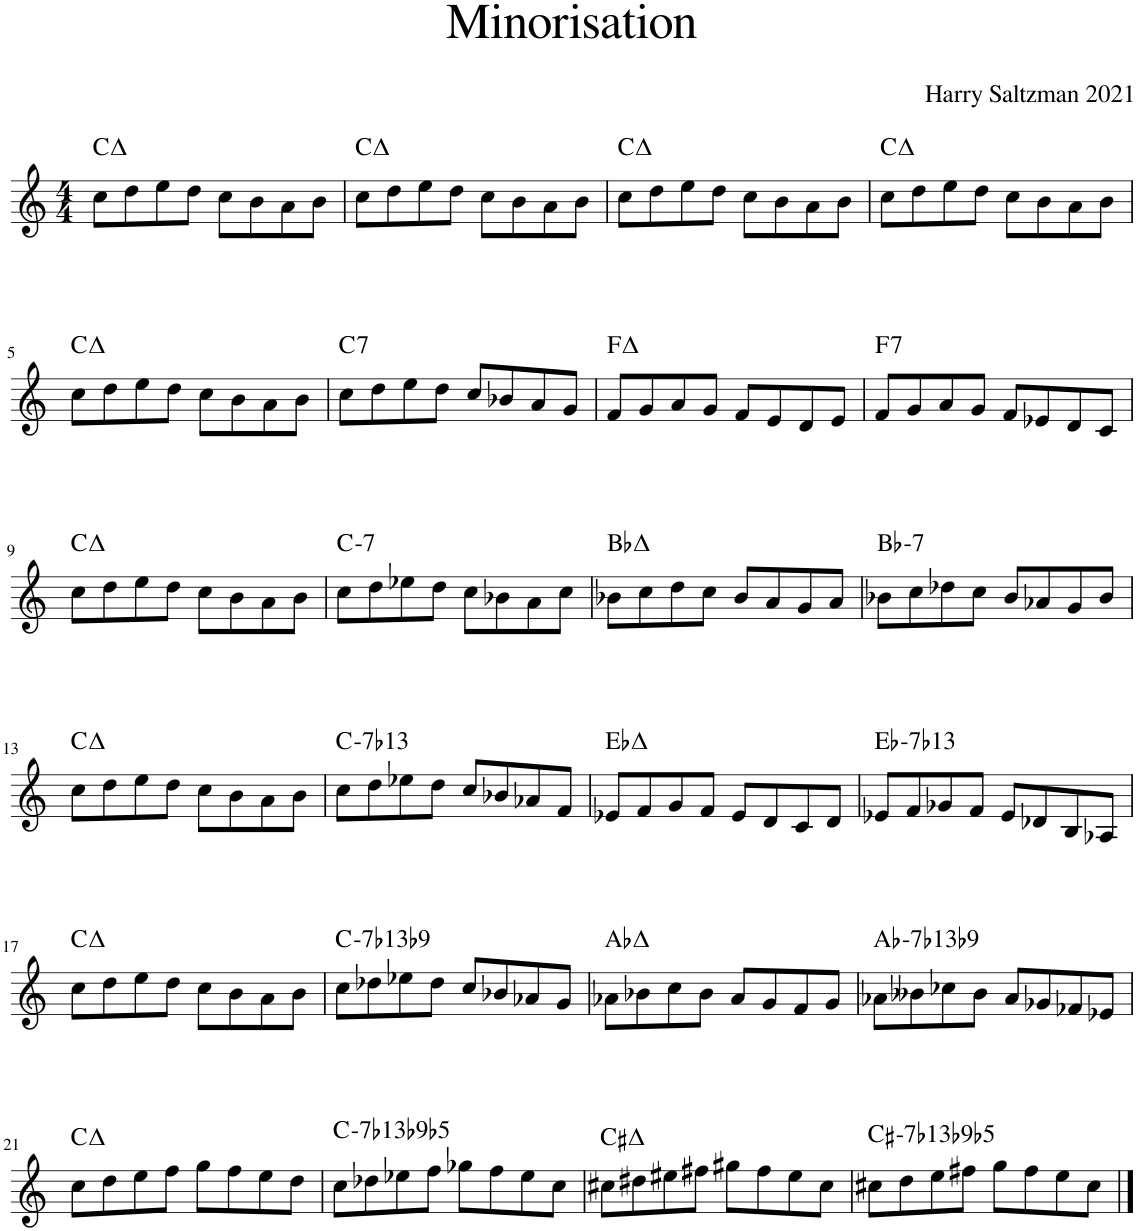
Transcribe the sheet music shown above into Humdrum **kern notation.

**kern	**harte
*part1	*part1
*staff1	*
*I"Piano	*
*I'Pno.	*
*clefG2	*
*k[]	*
*M4/4	*
=1	=1
8cc\L	C:maj
8dd\	.
8ee\	.
8dd\J	.
8cc\L	.
8b\	.
8a\	.
8b\J	.
=2	=2
8cc\L	C:maj
8dd\	.
8ee\	.
8dd\J	.
8cc\L	.
8b\	.
8a\	.
8b\J	.
=3	=3
8cc\L	C:maj
8dd\	.
8ee\	.
8dd\J	.
8cc\L	.
8b\	.
8a\	.
8b\J	.
=4	=4
8cc\L	C:maj
8dd\	.
8ee\	.
8dd\J	.
8cc\L	.
8b\	.
8a\	.
8b\J	.
!!LO:LB:g=z
=5	=5
8cc\L	C:maj
8dd\	.
8ee\	.
8dd\J	.
8cc\L	.
8b\	.
8a\	.
8b\J	.
=6	=6
!	!LO:H:kt=7
8cc\L	C:7
8dd\	.
8ee\	.
8dd\J	.
8cc/L	.
8b-X/	.
8a/	.
8g/J	.
=7	=7
8f/L	F:maj
8g/	.
8a/	.
8g/J	.
8f/L	.
8e/	.
8d/	.
8e/J	.
=8	=8
!	!LO:H:kt=7
8f/L	F:7
8g/	.
8a/	.
8g/J	.
8f/L	.
8e-X/	.
8d/	.
8c/J	.
!!LO:LB:g=z
=9	=9
8cc\L	C:maj
8dd\	.
8ee\	.
8dd\J	.
8cc\L	.
8b\	.
8a\	.
8b\J	.
=10	=10
!	!LO:H:kt=7
8cc\L	C:min7
8dd\	.
8ee-X\	.
8dd\J	.
8cc\L	.
8b-X\	.
8a\	.
8cc\J	.
=11	=11
8b-X\L	Bb:maj
8cc\	.
8dd\	.
8cc\J	.
8b-/L	.
8a/	.
8g/	.
8a/J	.
=12	=12
!	!LO:H:kt=7
8b-X\L	Bb:min7
8cc\	.
8dd-X\	.
8cc\J	.
8b-/L	.
8a-X/	.
8g/	.
8b-/J	.
!!LO:LB:g=z
=13	=13
8cc\L	C:maj
8dd\	.
8ee\	.
8dd\J	.
8cc\L	.
8b\	.
8a\	.
8b\J	.
=14	=14
!	!LO:H:kt=7
8cc\L	C:min7(b13)
8dd\	.
8ee-X\	.
8dd\J	.
8cc/L	.
8b-X/	.
8a-X/	.
8f/J	.
=15	=15
8e-X/L	Eb:maj
8f/	.
8g/	.
8f/J	.
8e-/L	.
8d/	.
8c/	.
8d/J	.
=16	=16
!	!LO:H:kt=7
8e-X/L	Eb:min7(b13)
8f/	.
8g-X/	.
8f/J	.
8e-/L	.
8d-X/	.
8B/	.
8A-X/J	.
!!LO:LB:g=z
=17	=17
8cc\L	C:maj
8dd\	.
8ee\	.
8dd\J	.
8cc\L	.
8b\	.
8a\	.
8b\J	.
=18	=18
!	!LO:H:kt=7
8cc\L	C:min7(b9,b13)
8dd-X\	.
8ee-X\	.
8dd-\J	.
8cc/L	.
8b-X/	.
8a-X/	.
8g/J	.
=19	=19
8a-X\L	Ab:maj
8b-X\	.
8cc\	.
8b-\J	.
8a-/L	.
8g/	.
8f/	.
8g/J	.
=20	=20
!	!LO:H:kt=7
8a-X\L	Ab:min7(b9,b13)
8b--X\	.
8cc-X\	.
8b--\J	.
8a-/L	.
8g-X/	.
8f-X/	.
8e-X/J	.
!!LO:LB:g=z
=21	=21
8cc\L	C:maj
8dd\	.
8ee\	.
8ff\J	.
8gg\L	.
8ff\	.
8ee\	.
8dd\J	.
=22	=22
!	!LO:H:kt=7
8cc\L	C:(b3,b5,b7,b9,b13)
8dd-X\	.
8ee-X\	.
8ff\J	.
8gg-X\L	.
8ff\	.
8ee-\	.
8cc\J	.
=23	=23
8cc#X\L	C#:maj
8dd#X\	.
8ee#X\	.
8ff#X\J	.
8gg#X\L	.
8ff#\	.
8ee#\	.
8cc#\J	.
=24	=24
!	!LO:H:kt=7
8cc#X\L	C#:(b3,b5,b7,b9,b13)
8dd\	.
8ee\	.
8ff#X\J	.
8gg\L	.
8ff#\	.
8ee\	.
8cc#\J	.
==	==
*-	*-
